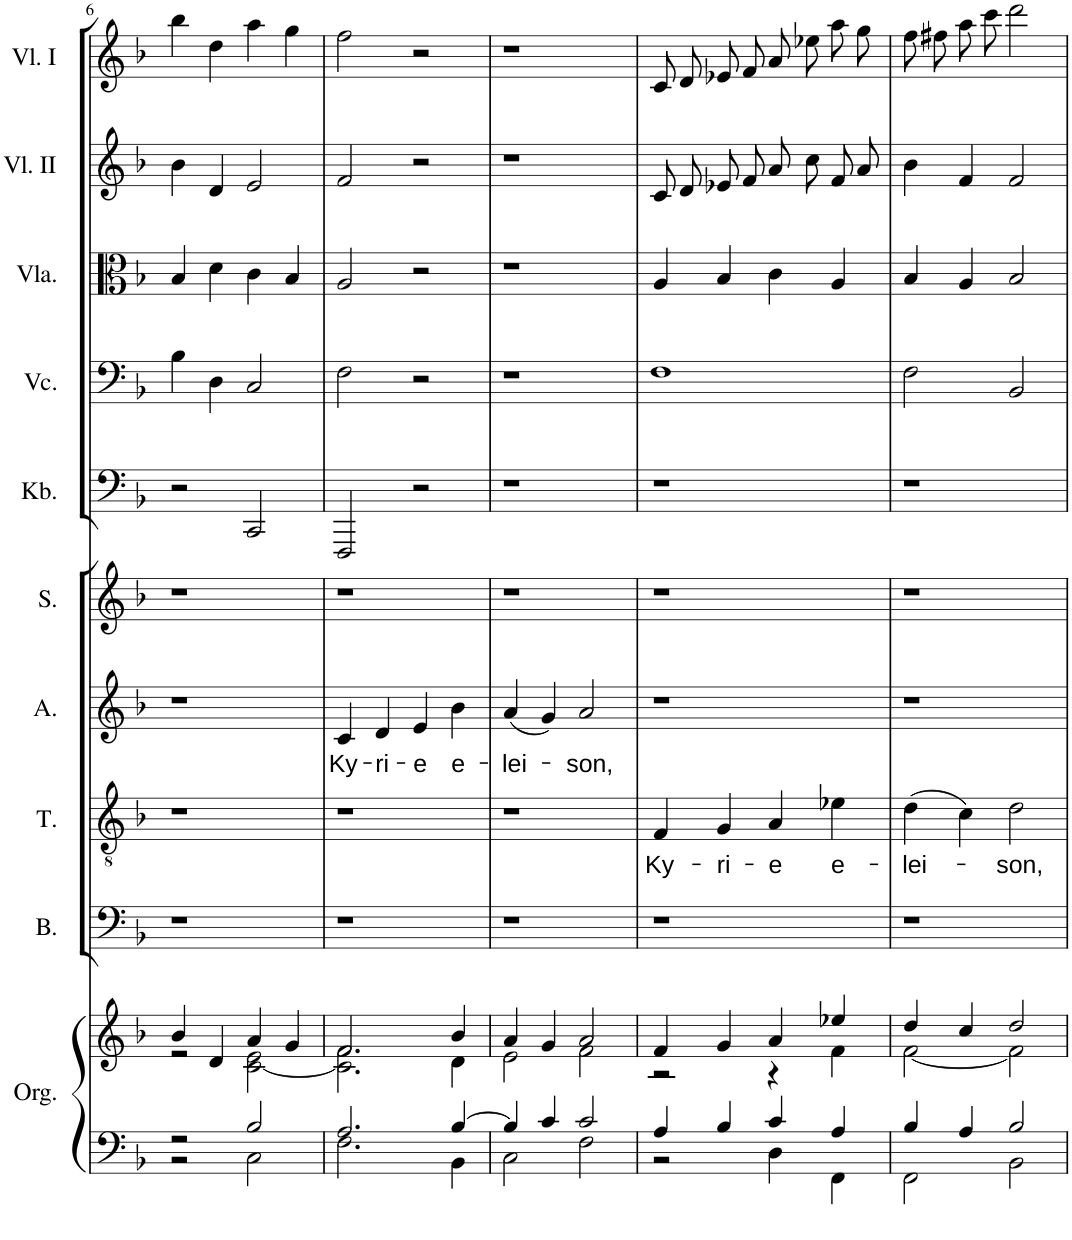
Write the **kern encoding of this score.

**kern	**kern	**kern	**kern	**text	**kern	**text	**kern	**kern	**kern	**kern	**kern	**kern
*part10	*part10	*part9	*part8	*part8	*part7	*part7	*part6	*part5	*part4	*part3	*part2	*part1
*staff11	*staff10	*staff9	*staff8	*staff8	*staff7	*staff7	*staff6	*staff5	*staff4	*staff3	*staff2	*staff1
*I"Orgel	*	*I"Bass	*I"Tenor	*	*I"Alt	*	*I"Sopran	*I"Kontrabass	*I"Violoncello	*I"Viola	*I"Violine II	*I"Violine I
*I'Org.	*	*I'B.	*I'T.	*	*I'A.	*	*I'S.	*I'Kb.	*I'Vc.	*I'Vla.	*I'Vl. II	*I'Vl. I
!!LO:PB:g=z
*clefF4	*clefG2	*clefF4	*clefGv2	*	*clefG2	*	*clefG2	*clefF4	*clefF4	*clefC3	*clefG2	*clefG2
*	*	*	*	*	*	*	*	*Trd7c12	*	*	*	*
*k[b-]	*k[b-]	*k[b-]	*k[b-]	*	*k[b-]	*	*k[b-]	*k[b-]	*k[b-]	*k[b-]	*k[b-]	*k[b-]
*F:	*F:	*F:	*	*	*F:	*	*F:	*	*F:	*F:	*F:	*F:
*M4/4	*M4/4	*M4/4	*M4/4	*	*M4/4	*	*M4/4	*M4/4	*M4/4	*M4/4	*M4/4	*M4/4
*met(c)	*met(c)	*met(c)	*met(c)	*	*met(c)	*	*met(c)	*met(c)	*met(c)	*met(c)	*met(c)	*met(c)
=6	=6	=6	=6	=6	=6	=6	=6	=6	=6	=6	=6	=6
*^	*^	*	*	*	*	*	*	*	*	*	*	*
2r	2r	4b-/	2r	1r	1r	.	1r	.	1r	2r	4B-\	4B-/	4b-\	4bb-\
.	.	4d/	.	.	.	.	.	.	.	.	4D\	4d\	4d/	4dd\
2B-/	2C\	4a/	[2c\ 2e\	.	.	.	.	.	.	2CC/	2C/	4c\	2e/	4aa\
.	.	4g/	.	.	.	.	.	.	.	.	.	4B-/	.	4gg\
=7	=7	=7	=7	=7	=7	=7	=7	=7	=7	=7	=7	=7	=7	=7
!	!	!	!	!	!	!	!	!LO:LY:b	!	!	!	!	!	!
2.A/	2.F\	2.f/	2.c\] 2.f\	1r	1r	.	4c/	Ky-	1r	2FFF/	2F\	2A/	2f/	2ff\
!	!	!	!	!	!	!	!	!LO:LY:b	!	!	!	!	!	!
.	.	.	.	.	.	.	4d/	-ri-	.	.	.	.	.	.
!	!	!	!	!	!	!	!	!LO:LY:b	!	!	!	!	!	!
.	.	.	.	.	.	.	4e/	-e	.	2r	2r	2r	2r	2r
!	!	!	!	!	!	!	!	!LO:LY:b	!	!	!	!	!	!
[4B-/	4BB-\	4b-/	4d\	.	.	.	4b-\	e-	.	.	.	.	.	.
=8	=8	=8	=8	=8	=8	=8	=8	=8	=8	=8	=8	=8	=8	=8
!	!	!	!	!	!	!	!	!LO:LY:b	!	!	!	!	!	!
4B-/]	2C\	4a/	2e\	1r	1r	.	(4a/	-lei-	1r	1r	1r	1r	1r	1r
4c/	.	4g/	.	.	.	.	4g/)	.	.	.	.	.	.	.
!	!	!	!	!	!	!	!	!LO:LY:b	!	!	!	!	!	!
2c/	2F\	2a/	2f\	.	.	.	2a/	-son,	.	.	.	.	.	.
=9	=9	=9	=9	=9	=9	=9	=9	=9	=9	=9	=9	=9	=9	=9
!	!	!	!	!	!	!LO:LY:b	!	!	!	!	!	!	!	!
4A/	2r	4f/	2r	1r	4F/	Ky-	1r	.	1r	1r	1F	4A/	8c/L	8c/L
.	.	.	.	.	.	.	.	.	.	.	.	.	8d/J	8d/J
!	!	!	!	!	!	!LO:LY:b	!	!	!	!	!	!	!	!
4B-/	.	4g/	.	.	4G/	-ri-	.	.	.	.	.	4B-/	8e-X/L	8e-X/L
.	.	.	.	.	.	.	.	.	.	.	.	.	8f/J	8f/J
!	!	!	!	!	!	!LO:LY:b	!	!	!	!	!	!	!	!
4c/	4D\	4a/	4r	.	4A/	-e	.	.	.	.	.	4c\	8a\L	8a\L
.	.	.	.	.	.	.	.	.	.	.	.	.	8cc\J	8ee-X\J
!	!	!	!	!	!	!LO:LY:b	!	!	!	!	!	!	!	!
4A/	4FF\	4ee-X/	4f\	.	4e-X\	e-	.	.	.	.	.	4A/	8f/L	8aa\L
.	.	.	.	.	.	.	.	.	.	.	.	.	8a/J	8gg\J
=10	=10	=10	=10	=10	=10	=10	=10	=10	=10	=10	=10	=10	=10	=10
!	!	!	!	!	!	!LO:LY:b	!	!	!	!	!	!	!	!
4B-/	2FF\	4dd/	[2f\	1r	(4d\	-lei-	1r	.	1r	1r	2F\	4B-/	4b-\	8ff\L
.	.	.	.	.	.	.	.	.	.	.	.	.	.	8ff#X\J
4A/	.	4cc/	.	.	4c\)	.	.	.	.	.	.	4A/	4f/	8aa\L
.	.	.	.	.	.	.	.	.	.	.	.	.	.	8ccc\J
!	!	!	!	!	!	!LO:LY:b	!	!	!	!	!	!	!	!
2B-/	2BB-\	2dd/	2f\]	.	2d\	-son,	.	.	.	.	2BB-/	2B-/	2f/	2ddd\
*v	*v	*	*	*	*	*	*	*	*	*	*	*	*	*
*	*v	*v	*	*	*	*	*	*	*	*	*	*	*
=	=	=	=	=	=	=	=	=	=	=	=	=
*-	*-	*-	*-	*-	*-	*-	*-	*-	*-	*-	*-	*-
